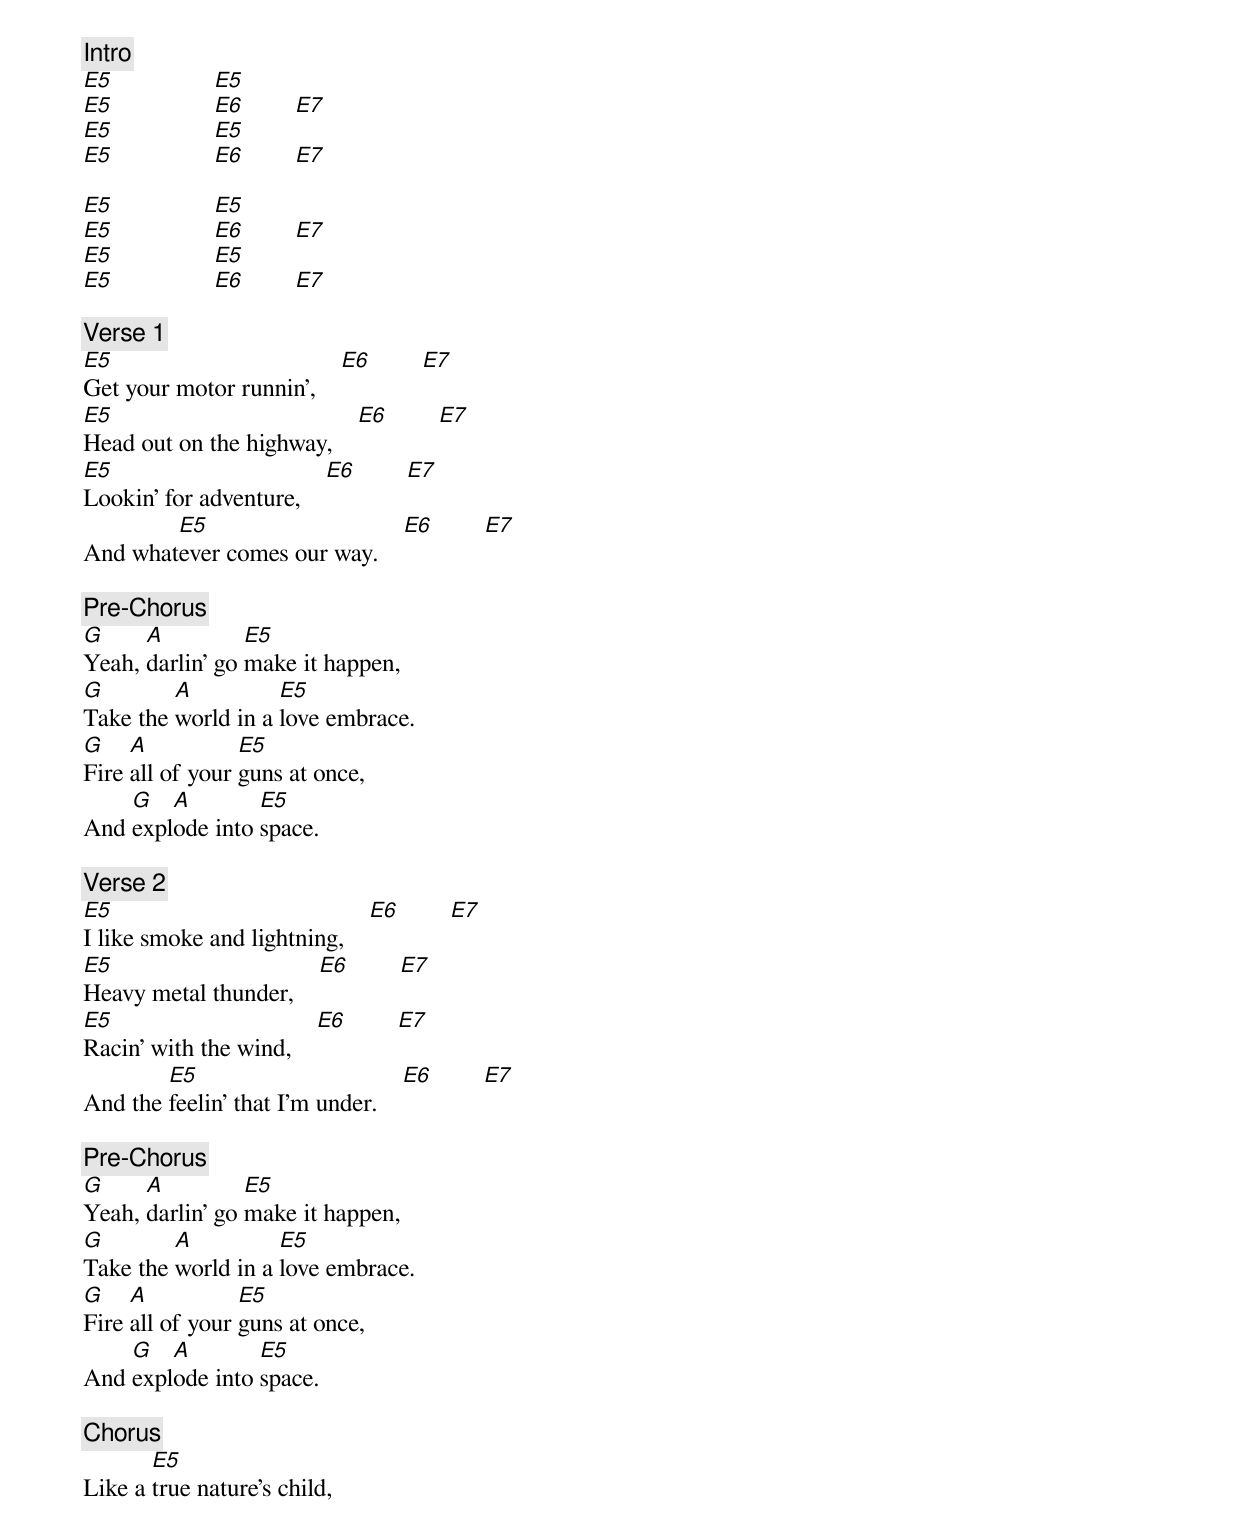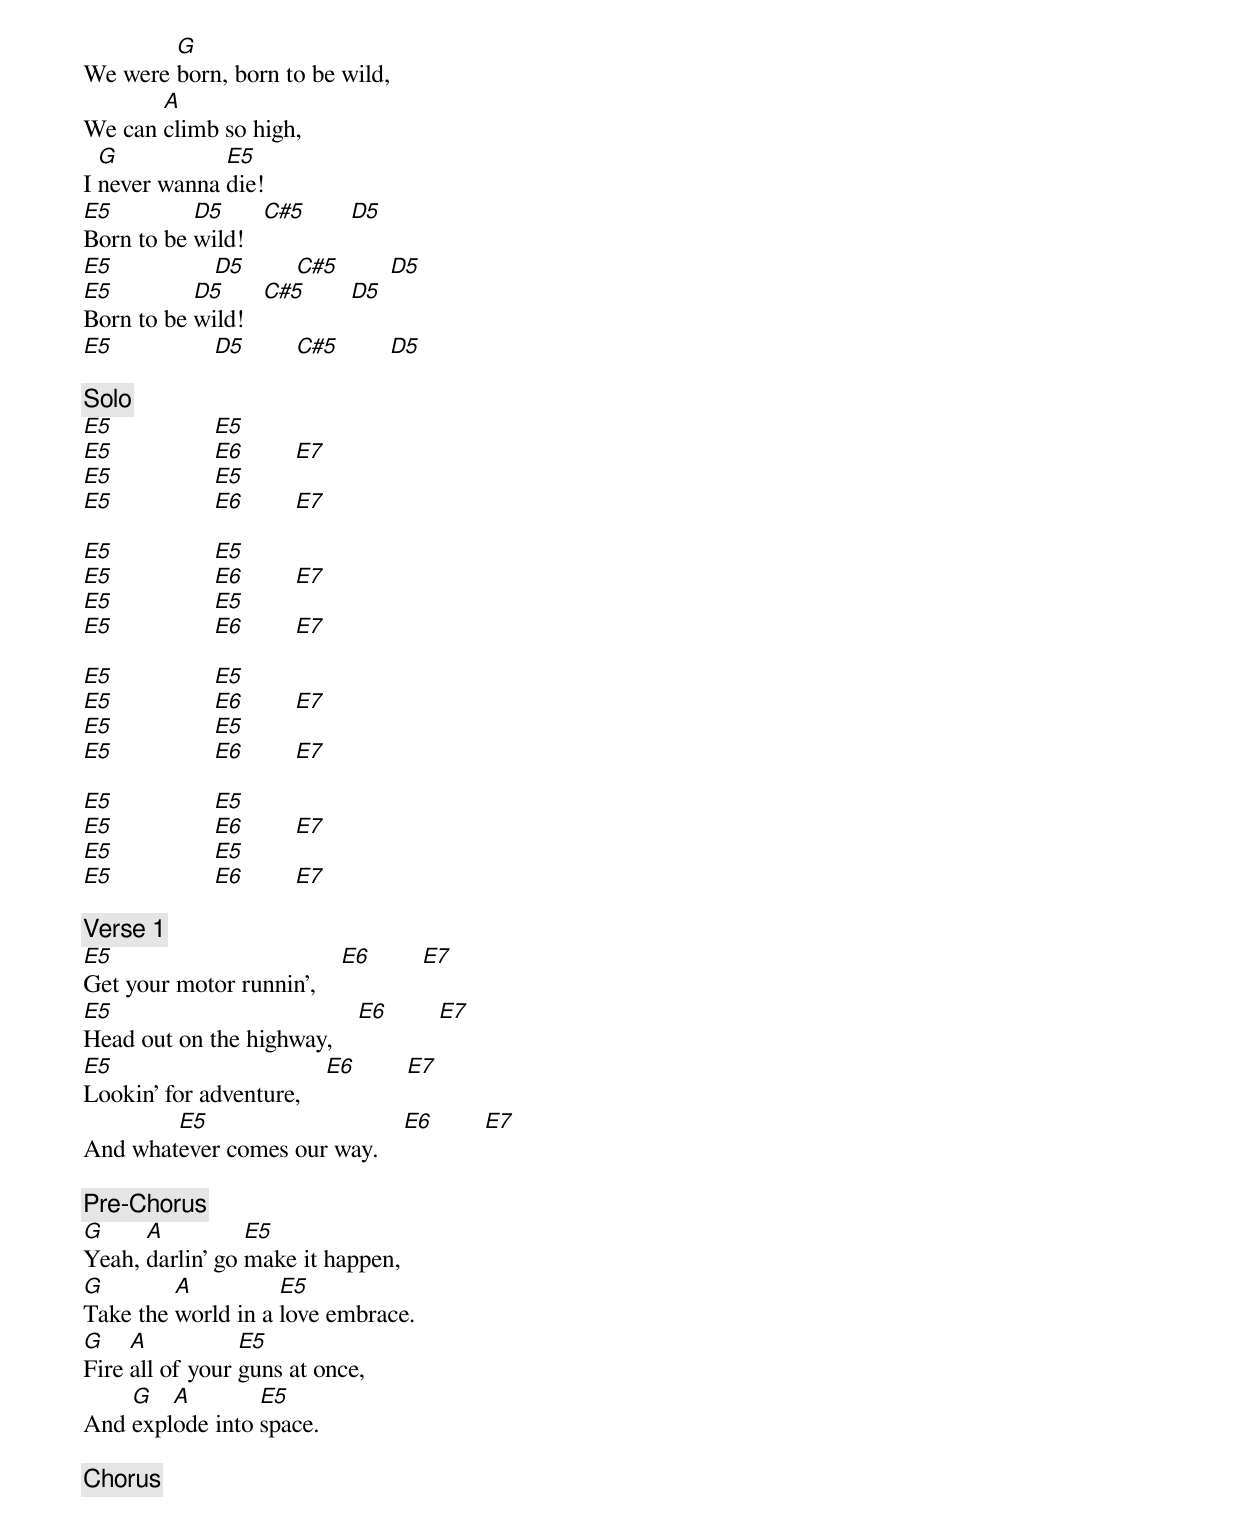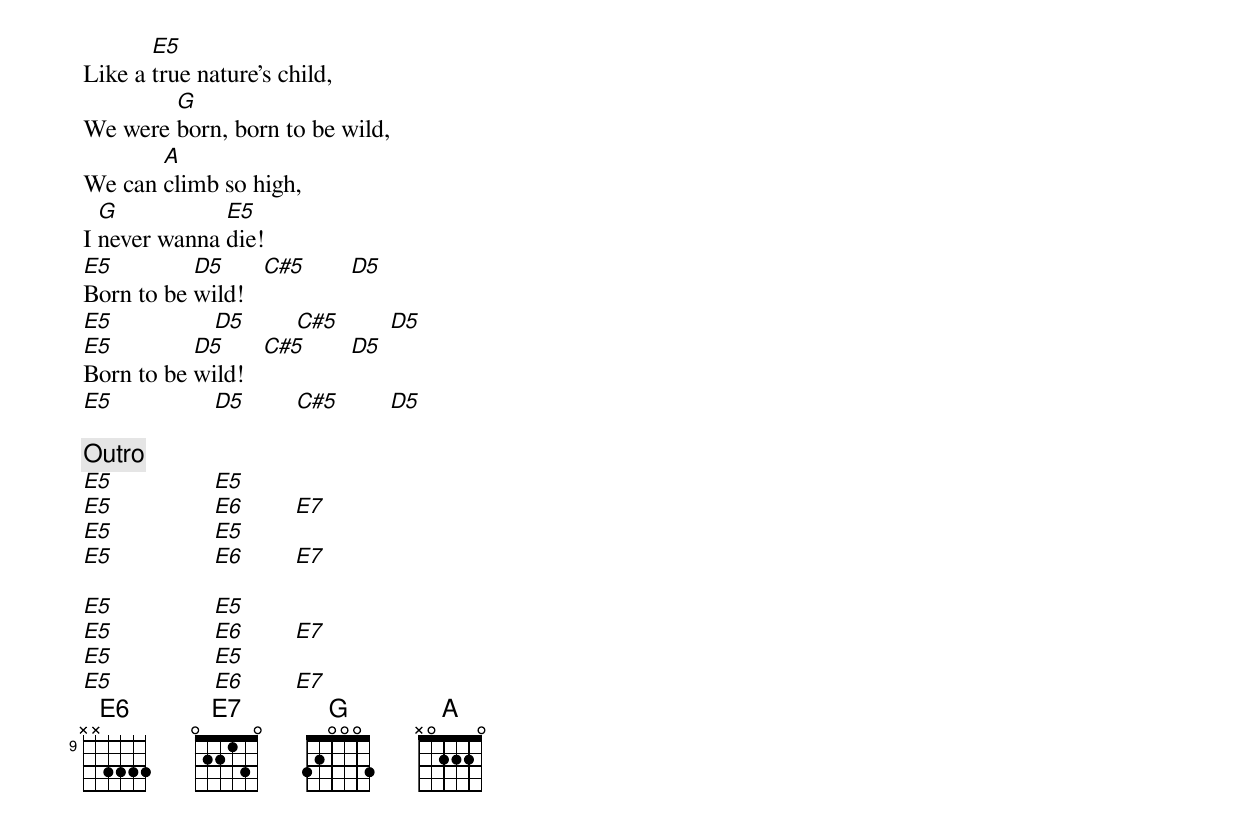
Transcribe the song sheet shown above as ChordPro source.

{c: Intro}
[E5]                [E5]
[E5]                [E6]        [E7]
[E5]                [E5]
[E5]                [E6]        [E7]

[E5]                [E5]
[E5]                [E6]        [E7]
[E5]                [E5]
[E5]                [E6]        [E7]

{c: Verse 1}
[E5]Get your motor runnin',    [E6]        [E7]
[E5]Head out on the highway,    [E6]        [E7]
[E5]Lookin' for adventure,    [E6]        [E7]
And what[E5]ever comes our way.    [E6]        [E7]

{c: Pre-Chorus}
[G]Yeah, [A]darlin' go [E5]make it happen,
[G]Take the [A]world in a [E5]love embrace.
[G]Fire [A]all of your [E5]guns at once,
And [G]expl[A]ode into [E5]space.

{c: Verse 2}
[E5]I like smoke and lightning,    [E6]        [E7]
[E5]Heavy metal thunder,    [E6]        [E7]
[E5]Racin' with the wind,    [E6]        [E7]
And the [E5]feelin' that I'm under.    [E6]        [E7]

{c: Pre-Chorus}
[G]Yeah, [A]darlin' go [E5]make it happen,
[G]Take the [A]world in a [E5]love embrace.
[G]Fire [A]all of your [E5]guns at once,
And [G]expl[A]ode into [E5]space.

{c: Chorus}
Like a [E5]true nature's child,
We were [G]born, born to be wild,
We can [A]climb so high,
I [G]never wanna [E5]die!
[E5]Born to be [D5]wild!   [C#5]       [D5]
[E5]                [D5]        [C#5]        [D5]
[E5]Born to be [D5]wild!   [C#5]       [D5]
[E5]                [D5]        [C#5]        [D5]

{c: Solo}
[E5]                [E5]
[E5]                [E6]        [E7]
[E5]                [E5]
[E5]                [E6]        [E7]

[E5]                [E5]
[E5]                [E6]        [E7]
[E5]                [E5]
[E5]                [E6]        [E7]

[E5]                [E5]
[E5]                [E6]        [E7]
[E5]                [E5]
[E5]                [E6]        [E7]

[E5]                [E5]
[E5]                [E6]        [E7]
[E5]                [E5]
[E5]                [E6]        [E7]

{c: Verse 1}
[E5]Get your motor runnin',    [E6]        [E7]
[E5]Head out on the highway,    [E6]        [E7]
[E5]Lookin' for adventure,    [E6]        [E7]
And what[E5]ever comes our way.    [E6]        [E7]

{c: Pre-Chorus}
[G]Yeah, [A]darlin' go [E5]make it happen,
[G]Take the [A]world in a [E5]love embrace.
[G]Fire [A]all of your [E5]guns at once,
And [G]expl[A]ode into [E5]space.

{c: Chorus}
Like a [E5]true nature's child,
We were [G]born, born to be wild,
We can [A]climb so high,
I [G]never wanna [E5]die!
[E5]Born to be [D5]wild!   [C#5]       [D5]
[E5]                [D5]        [C#5]        [D5]
[E5]Born to be [D5]wild!   [C#5]       [D5]
[E5]                [D5]        [C#5]        [D5]

{c: Outro}
[E5]                [E5]
[E5]                [E6]        [E7]
[E5]                [E5]
[E5]                [E6]        [E7]

[E5]                [E5]
[E5]                [E6]        [E7]
[E5]                [E5]
[E5]                [E6]        [E7]
